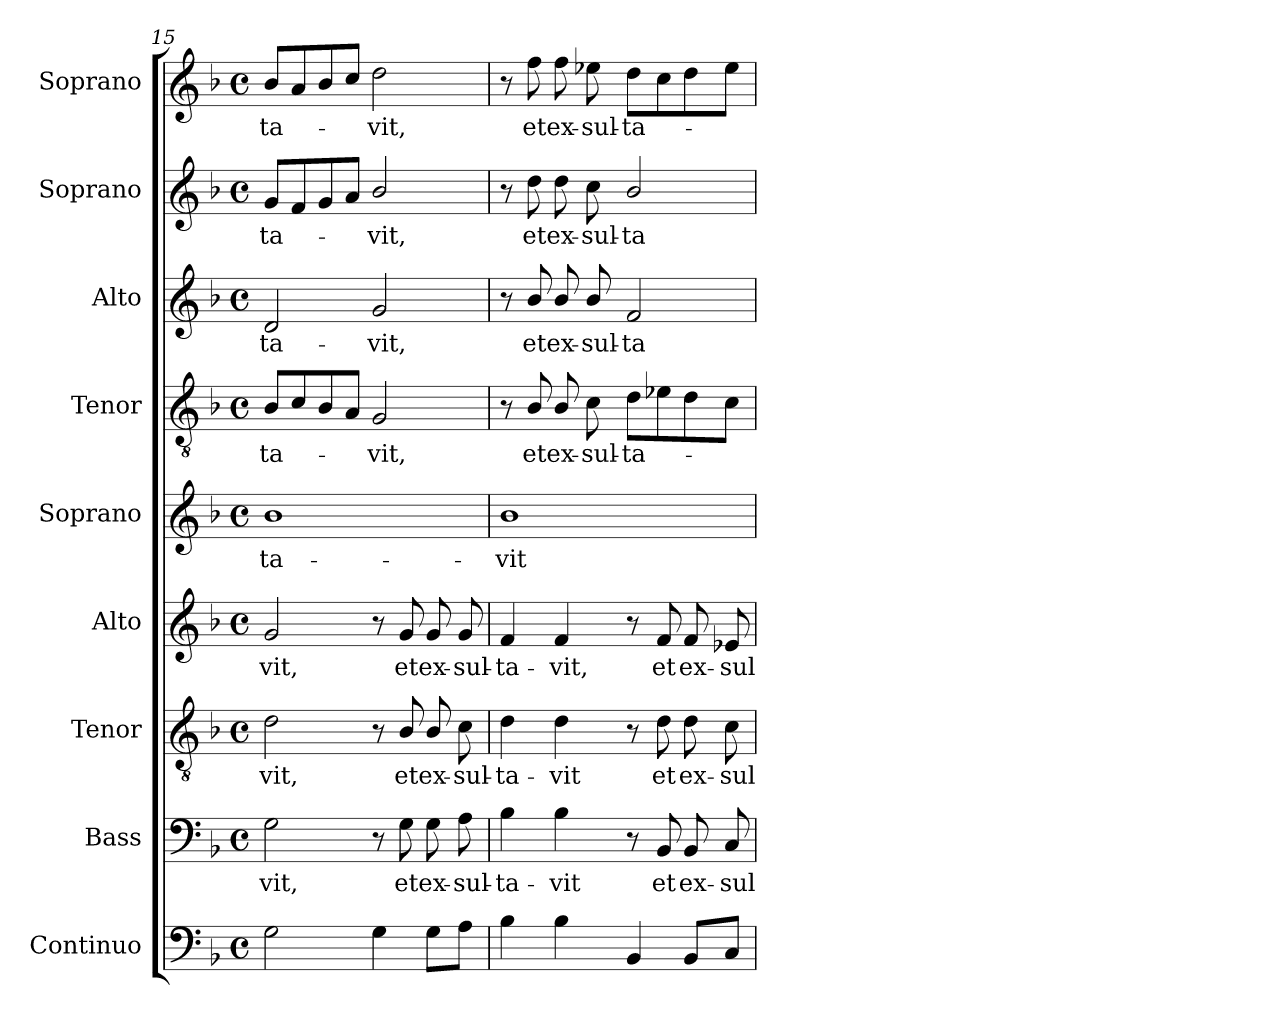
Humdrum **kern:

**kern	**kern	**text	**kern	**text	**kern	**text	**kern	**text	**kern	**text	**kern	**text	**kern	**text	**kern	**text
*part9	*part8	*part8	*part7	*part7	*part6	*part6	*part5	*part5	*part4	*part4	*part3	*part3	*part2	*part2	*part1	*part1
*staff9	*staff8	*staff8	*staff7	*staff7	*staff6	*staff6	*staff5	*staff5	*staff4	*staff4	*staff3	*staff3	*staff2	*staff2	*staff1	*staff1
*I"Continuo	*I"Bass	*	*I"Tenor	*	*I"Alto	*	*I"Soprano	*	*I"Tenor	*	*I"Alto	*	*I"Soprano	*	*I"Soprano	*
*I'Cont.	*I'B.	*	*I'T.	*	*I'A.	*	*I'S.	*	*I'T.	*	*I'A.	*	*I'S.	*	*I'S.	*
*clefF4	*clefF4	*	*clefGv2	*	*clefG2	*	*clefG2	*	*clefGv2	*	*clefG2	*	*clefG2	*	*clefG2	*
*	*	*	*ITrd7c12	*	*	*	*	*	*ITrd7c12	*	*	*	*	*	*	*
*k[b-]	*k[b-]	*	*k[b-]	*	*k[b-]	*	*k[b-]	*	*k[b-]	*	*k[b-]	*	*k[b-]	*	*k[b-]	*
*F:	*F:	*	*F:	*	*F:	*	*F:	*	*F:	*	*F:	*	*F:	*	*F:	*
*M4/4	*M4/4	*	*M4/4	*	*M4/4	*	*M4/4	*	*M4/4	*	*M4/4	*	*M4/4	*	*M4/4	*
*met(c)	*met(c)	*	*met(c)	*	*met(c)	*	*met(c)	*	*met(c)	*	*met(c)	*	*met(c)	*	*met(c)	*
=15	=15	=15	=15	=15	=15	=15	=15	=15	=15	=15	=15	=15	=15	=15	=15	=15
!	!	!LO:LY:b:color=#000000	!	!	!	!	!	!	!	!	!	!	!	!	!	!
!	!	!	!	!LO:LY:b:color=#000000	!	!	!	!	!	!	!	!	!	!	!	!
!	!	!	!	!	!	!LO:LY:b:color=#000000	!	!	!	!	!	!	!	!	!	!
!	!	!	!	!	!	!	!	!LO:LY:b:color=#000000	!	!	!	!	!	!	!	!
!	!	!	!	!	!	!	!	!	!	!LO:LY:b:color=#000000	!	!	!	!	!	!
!	!	!	!	!	!	!	!	!	!	!	!	!LO:LY:b:color=#000000	!	!	!	!
!	!	!	!	!	!	!	!	!	!	!	!	!	!	!LO:LY:b:color=#000000	!	!
!	!	!	!	!	!	!	!	!	!	!	!	!	!	!	!	!LO:LY:b:color=#000000
2Gi\	2Gi\	-vit,	2Di\	-vit,	2gi/	-vit,	1b-i	-ta-	8BB-i/L	-ta-	2di/	-ta-	8gi/L	-ta-	8b-i/L	-ta-
.	.	.	.	.	.	.	.	.	8Ci/	.	.	.	8fi/	.	8ai/	.
.	.	.	.	.	.	.	.	.	8BB-i/	.	.	.	8gi/	.	8b-i/	.
.	.	.	.	.	.	.	.	.	8AAi/J	.	.	.	8ai/J	.	8cci/J	.
!	!	!	!	!	!	!	!	!	!	!LO:LY:b:color=#000000	!	!	!	!	!	!
!	!	!	!	!	!	!	!	!	!	!	!	!LO:LY:b:color=#000000	!	!	!	!
!	!	!	!	!	!	!	!	!	!	!	!	!	!	!LO:LY:b:color=#000000	!	!
!	!	!	!	!	!	!	!	!	!	!	!	!	!	!	!	!LO:LY:b:color=#000000
4Gi\	8r	.	8r	.	8r	.	.	.	2GGi/	-vit,	2gi/	-vit,	2b-i/	-vit,	2ddi\	-vit,
!	!	!LO:LY:b:color=#000000	!	!	!	!	!	!	!	!	!	!	!	!	!	!
!	!	!	!	!LO:LY:b:color=#000000	!	!	!	!	!	!	!	!	!	!	!	!
!	!	!	!	!	!	!LO:LY:b:color=#000000	!	!	!	!	!	!	!	!	!	!
.	8Gi\	et	8BB-i/	et	8gi/	et	.	.	.	.	.	.	.	.	.	.
!	!	!LO:LY:b:color=#000000	!	!	!	!	!	!	!	!	!	!	!	!	!	!
!	!	!	!	!LO:LY:b:color=#000000	!	!	!	!	!	!	!	!	!	!	!	!
!	!	!	!	!	!	!LO:LY:b:color=#000000	!	!	!	!	!	!	!	!	!	!
8Gi\L	8Gi\	ex-	8BB-i/	ex-	8gi/	ex-	.	.	.	.	.	.	.	.	.	.
!	!	!LO:LY:b:color=#000000	!	!	!	!	!	!	!	!	!	!	!	!	!	!
!	!	!	!	!LO:LY:b:color=#000000	!	!	!	!	!	!	!	!	!	!	!	!
!	!	!	!	!	!	!LO:LY:b:color=#000000	!	!	!	!	!	!	!	!	!	!
8Ai\J	8Ai\	-sul-	8Ci\	-sul-	8gi/	-sul-	.	.	.	.	.	.	.	.	.	.
=16	=16	=16	=16	=16	=16	=16	=16	=16	=16	=16	=16	=16	=16	=16	=16	=16
!	!	!LO:LY:b:color=#000000	!	!	!	!	!	!	!	!	!	!	!	!	!	!
!	!	!	!	!LO:LY:b:color=#000000	!	!	!	!	!	!	!	!	!	!	!	!
!	!	!	!	!	!	!LO:LY:b:color=#000000	!	!	!	!	!	!	!	!	!	!
!	!	!	!	!	!	!	!	!LO:LY:b:color=#000000	!	!	!	!	!	!	!	!
4B-i\	4B-i\	-ta-	4Di\	-ta-	4fi/	-ta-	1b-i	-vit	8r	.	8r	.	8r	.	8r	.
!	!	!	!	!	!	!	!	!	!	!LO:LY:b:color=#000000	!	!	!	!	!	!
!	!	!	!	!	!	!	!	!	!	!	!	!LO:LY:b:color=#000000	!	!	!	!
!	!	!	!	!	!	!	!	!	!	!	!	!	!	!LO:LY:b:color=#000000	!	!
!	!	!	!	!	!	!	!	!	!	!	!	!	!	!	!	!LO:LY:b:color=#000000
.	.	.	.	.	.	.	.	.	8BB-i/	et	8b-i/	et	8ddi\	et	8ffi\	et
!	!	!LO:LY:b:color=#000000	!	!	!	!	!	!	!	!	!	!	!	!	!	!
!	!	!	!	!LO:LY:b:color=#000000	!	!	!	!	!	!	!	!	!	!	!	!
!	!	!	!	!	!	!LO:LY:b:color=#000000	!	!	!	!	!	!	!	!	!	!
!	!	!	!	!	!	!	!	!	!	!LO:LY:b:color=#000000	!	!	!	!	!	!
!	!	!	!	!	!	!	!	!	!	!	!	!LO:LY:b:color=#000000	!	!	!	!
!	!	!	!	!	!	!	!	!	!	!	!	!	!	!LO:LY:b:color=#000000	!	!
!	!	!	!	!	!	!	!	!	!	!	!	!	!	!	!	!LO:LY:b:color=#000000
4B-i\	4B-i\	-vit	4Di\	-vit	4fi/	-vit,	.	.	8BB-i/	ex-	8b-i/	ex-	8ddi\	ex-	8ffi\	ex-
!	!	!	!	!	!	!	!	!	!	!LO:LY:b:color=#000000	!	!	!	!	!	!
!	!	!	!	!	!	!	!	!	!	!	!	!LO:LY:b:color=#000000	!	!	!	!
!	!	!	!	!	!	!	!	!	!	!	!	!	!	!LO:LY:b:color=#000000	!	!
!	!	!	!	!	!	!	!	!	!	!	!	!	!	!	!	!LO:LY:b:color=#000000
.	.	.	.	.	.	.	.	.	8Ci\	-sul-	8b-i/	-sul-	8cci\	-sul-	8ee-Xi\	-sul-
!	!	!	!	!	!	!	!	!	!	!LO:LY:b:color=#000000	!	!	!	!	!	!
!	!	!	!	!	!	!	!	!	!	!	!	!LO:LY:b:color=#000000	!	!	!	!
!	!	!	!	!	!	!	!	!	!	!	!	!	!	!LO:LY:b:color=#000000	!	!
!	!	!	!	!	!	!	!	!	!	!	!	!	!	!	!	!LO:LY:b:color=#000000
4BB-i/	8r	.	8r	.	8r	.	.	.	8Di\L	-ta-	2fi/	-ta-	2b-i/	-ta-	8ddi\L	-ta-
!	!	!LO:LY:b:color=#000000	!	!	!	!	!	!	!	!	!	!	!	!	!	!
!	!	!	!	!LO:LY:b:color=#000000	!	!	!	!	!	!	!	!	!	!	!	!
!	!	!	!	!	!	!LO:LY:b:color=#000000	!	!	!	!	!	!	!	!	!	!
.	8BB-i/	et	8Di\	et	8fi/	et	.	.	8E-i\	.	.	.	.	.	8cci\	.
!	!	!LO:LY:b:color=#000000	!	!	!	!	!	!	!	!	!	!	!	!	!	!
!	!	!	!	!LO:LY:b:color=#000000	!	!	!	!	!	!	!	!	!	!	!	!
!	!	!	!	!	!	!LO:LY:b:color=#000000	!	!	!	!	!	!	!	!	!	!
8BB-i/L	8BB-i/	ex-	8Di\	ex-	8fi/	ex-	.	.	8Di\	.	.	.	.	.	8ddi\	.
!	!	!LO:LY:b:color=#000000	!	!	!	!	!	!	!	!	!	!	!	!	!	!
!	!	!	!	!LO:LY:b:color=#000000	!	!	!	!	!	!	!	!	!	!	!	!
!	!	!	!	!	!	!LO:LY:b:color=#000000	!	!	!	!	!	!	!	!	!	!
8Ci/J	8Ci/	-sul-	8Ci\	-sul-	8e-Xi/	-sul-	.	.	8Ci\J	.	.	.	.	.	8ee-i\J	.
=	=	=	=	=	=	=	=	=	=	=	=	=	=	=	=	=
*-	*-	*-	*-	*-	*-	*-	*-	*-	*-	*-	*-	*-	*-	*-	*-	*-
